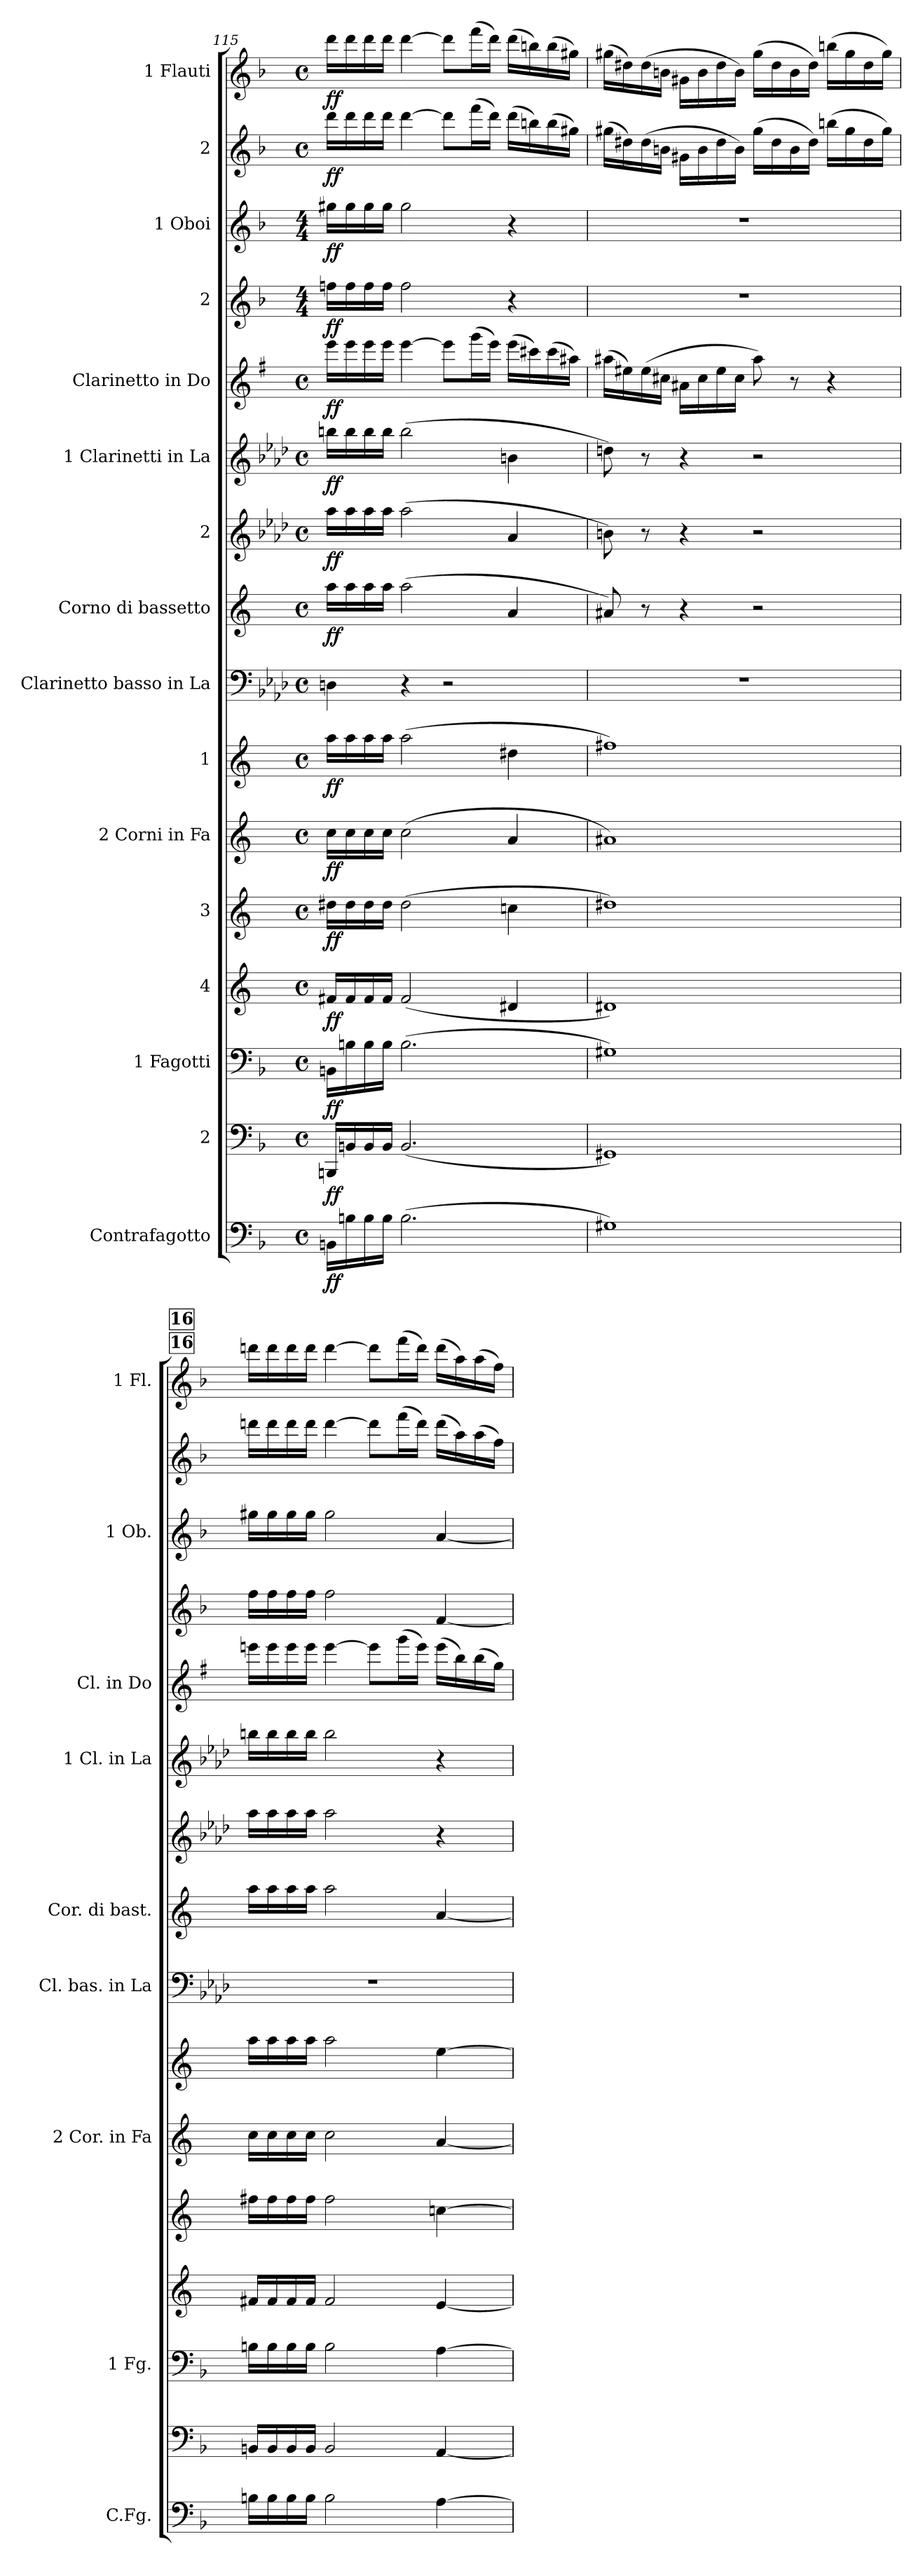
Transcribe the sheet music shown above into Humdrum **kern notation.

**kern	**dynam	**kern	**dynam	**kern	**dynam	**kern	**dynam	**kern	**dynam	**kern	**dynam	**kern	**dynam	**kern	**kern	**dynam	**kern	**dynam	**kern	**dynam	**kern	**dynam	**kern	**dynam	**kern	**dynam	**kern	**dynam	**kern	**dynam
*part16	*part16	*part15	*part15	*part14	*part14	*part13	*part13	*part12	*part12	*part11	*part11	*part10	*part10	*part9	*part8	*part8	*part7	*part7	*part6	*part6	*part5	*part5	*part4	*part4	*part3	*part3	*part2	*part2	*part1	*part1
*staff16	*staff16	*staff15	*staff15	*staff14	*staff14	*staff13	*staff13	*staff12	*staff12	*staff11	*staff11	*staff10	*staff10	*staff9	*staff8	*staff8	*staff7	*staff7	*staff6	*staff6	*staff5	*staff5	*staff4	*staff4	*staff3	*staff3	*staff2	*staff2	*staff1	*staff1
*I"Contrafagotto	*	*I"2	*	*I"1  Fagotti	*	*I"4	*	*I"3	*	*I"2  Corni in Fa	*	*I"1	*	*I"Clarinetto basso in La	*I"Corno di bassetto	*	*I"2	*	*I"1  Clarinetti in La	*	*I"Clarinetto in Do	*	*I"2	*	*I"1  Oboi	*	*I"2	*	*I"1  Flauti	*
*I'C.Fg.	*	*	*	*I'1  Fg.	*	*	*	*	*	*I'2  Cor. in Fa	*	*	*	*I'Cl. bas. in La	*I'Cor. di bast.	*	*	*	*I'1  Cl. in La	*	*I'Cl. in Do	*	*	*	*I'1  Ob.	*	*	*	*I'1  Fl.	*
*clefF4	*	*clefF4	*	*clefF4	*	*clefG2	*	*clefG2	*	*clefG2	*	*clefG2	*	*clefF4	*clefG2	*	*clefG2	*	*clefG2	*	*clefG2	*	*clefG2	*	*clefG2	*	*clefG2	*	*clefG2	*
*ITrd7c12	*	*	*	*	*	*ITrd4c7	*	*ITrd4c7	*	*ITrd4c7	*	*ITrd4c7	*	*ITrd2c3	*ITrd4c7	*	*ITrd2c3	*	*ITrd2c3	*	*ITrd1c2	*	*	*	*	*	*	*	*	*
*k[b-]	*	*k[b-]	*	*k[b-]	*	*k[b-]	*	*k[b-]	*	*k[b-]	*	*k[b-]	*	*k[b-]	*k[b-]	*	*k[b-]	*	*k[b-]	*	*k[b-]	*	*k[b-]	*	*k[b-]	*	*k[b-]	*	*k[b-]	*
*M4/4	*	*M4/4	*	*M4/4	*	*M4/4	*	*M4/4	*	*M4/4	*	*M4/4	*	*M4/4	*M4/4	*	*M4/4	*	*M4/4	*	*M4/4	*	*M4/4	*	*M4/4	*	*M4/4	*	*M4/4	*
*met(c)	*	*met(c)	*	*met(c)	*	*met(c)	*	*met(c)	*	*met(c)	*	*met(c)	*	*met(c)	*met(c)	*	*met(c)	*	*met(c)	*	*met(c)	*	*	*	*	*	*met(c)	*	*met(c)	*
=115	=115	=115	=115	=115	=115	=115	=115	=115	=115	=115	=115	=115	=115	=115	=115	=115	=115	=115	=115	=115	=115	=115	=115	=115	=115	=115	=115	=115	=115	=115
!	!LO:DY:b	!	!LO:DY:b	!	!LO:DY:b	!	!LO:DY:b	!	!LO:DY:b	!	!LO:DY:b	!	!LO:DY:b	!	!	!LO:DY:b	!	!LO:DY:b	!	!LO:DY:b	!	!LO:DY:b	!	!LO:DY:b	!	!LO:DY:b	!	!LO:DY:b	!	!LO:DY:b
16BBBn\LL	ff	16BBBn/LL	ff	16BBn\LL	ff	16Bn/LL	ff	16g#X\LL	ff	16f\LL	ff	16dd\LL	ff	4BBn\	16dd\LL	ff	16ff\LL	ff	16gg#X\LL	ff	16ddd\LL	ff	16ffn\LL	ff	16gg#X\LL	ff	16ddd\LL	ff	16ddd\LL	ff
16BBn\	.	16BBn/	.	16Bn\	.	16B/	.	16g#\	.	16f\	.	16dd\	.	.	16dd\	.	16ff\	.	16gg#\	.	16ddd\	.	16ff\	.	16gg#\	.	16ddd\	.	16ddd\	.
16BB\	.	16BB/	.	16B\	.	16B/	.	16g#\	.	16f\	.	16dd\	.	.	16dd\	.	16ff\	.	16gg#\	.	16ddd\	.	16ff\	.	16gg#\	.	16ddd\	.	16ddd\	.
16BB\JJ	.	16BB/JJ	.	16B\JJ	.	16B/JJ	.	16g#\JJ	.	16f\JJ	.	16dd\JJ	.	.	16dd\JJ	.	16ff\JJ	.	16gg#\JJ	.	16ddd\JJ	.	16ff\JJ	.	16gg#\JJ	.	16ddd\JJ	.	16ddd\JJ	.
(2.BB\	.	(2.BB/	.	(2.B\	.	(2B/	.	(2g#\	.	(2f\	.	(2dd\	.	4r	(2dd\	.	(2ff\	.	(2gg#\	.	[4ddd\	.	2ff\	.	2gg#\	.	[4ddd\	.	[4ddd\	.
.	.	.	.	.	.	.	.	.	.	.	.	.	.	2r	.	.	.	.	.	.	8ddd\L]	.	.	.	.	.	8ddd\L]	.	8ddd\L]	.
.	.	.	.	.	.	.	.	.	.	.	.	.	.	.	.	.	.	.	.	.	(16fff\L	.	.	.	.	.	(16fff\L	.	(16fff\L	.
.	.	.	.	.	.	.	.	.	.	.	.	.	.	.	.	.	.	.	.	.	16ddd\JJ)	.	.	.	.	.	16ddd\JJ)	.	16ddd\JJ)	.
.	.	.	.	.	.	4G#X/	.	4fn\	.	4d/	.	4g#X\	.	.	4d/	.	4f/	.	4g#X\	.	(16ddd\LL	.	4r	.	4r	.	(16ddd\LL	.	(16ddd\LL	.
.	.	.	.	.	.	.	.	.	.	.	.	.	.	.	.	.	.	.	.	.	16bbn\)	.	.	.	.	.	16bbn\)	.	16bbn\)	.
.	.	.	.	.	.	.	.	.	.	.	.	.	.	.	.	.	.	.	.	.	(16bb\	.	.	.	.	.	(16bb\	.	(16bb\	.
.	.	.	.	.	.	.	.	.	.	.	.	.	.	.	.	.	.	.	.	.	16gg#X\JJ)	.	.	.	.	.	16gg#X\JJ)	.	16gg#X\JJ)	.
=116	=116	=116	=116	=116	=116	=116	=116	=116	=116	=116	=116	=116	=116	=116	=116	=116	=116	=116	=116	=116	=116	=116	=116	=116	=116	=116	=116	=116	=116	=116
1GG#X)	.	1GG#X)	.	1G#X)	.	1G#X)	.	1g#X)	.	1d#X)	.	1bn)	.	1r	8d#X/)	.	8g#X\)	.	8bn\)	.	(16gg#X\LL	.	1r	.	1r	.	(16gg#X\LL	.	(16gg#X\LL	.
.	.	.	.	.	.	.	.	.	.	.	.	.	.	.	.	.	.	.	.	.	16dd#X\)	.	.	.	.	.	16dd#X\)	.	16dd#X\)	.
.	.	.	.	.	.	.	.	.	.	.	.	.	.	.	8r	.	8r	.	8r	.	(16dd#\	.	.	.	.	.	(16dd#\	.	(16dd#\	.
.	.	.	.	.	.	.	.	.	.	.	.	.	.	.	.	.	.	.	.	.	16bn\JJ	.	.	.	.	.	16bn\JJ	.	16bn\JJ	.
.	.	.	.	.	.	.	.	.	.	.	.	.	.	.	4r	.	4r	.	4r	.	16g#X\LL	.	.	.	.	.	16g#X\LL	.	16g#X\LL	.
.	.	.	.	.	.	.	.	.	.	.	.	.	.	.	.	.	.	.	.	.	16b\	.	.	.	.	.	16b\	.	16b\	.
.	.	.	.	.	.	.	.	.	.	.	.	.	.	.	.	.	.	.	.	.	16dd#\	.	.	.	.	.	16dd#\	.	16dd#\	.
.	.	.	.	.	.	.	.	.	.	.	.	.	.	.	.	.	.	.	.	.	16b\JJ	.	.	.	.	.	16b\JJ)	.	16b\JJ)	.
.	.	.	.	.	.	.	.	.	.	.	.	.	.	.	2r	.	2r	.	2r	.	8gg#\)	.	.	.	.	.	(16gg#\LL	.	(16gg#\LL	.
.	.	.	.	.	.	.	.	.	.	.	.	.	.	.	.	.	.	.	.	.	.	.	.	.	.	.	16dd#\	.	16dd#\	.
.	.	.	.	.	.	.	.	.	.	.	.	.	.	.	.	.	.	.	.	.	8r	.	.	.	.	.	16b\	.	16b\	.
.	.	.	.	.	.	.	.	.	.	.	.	.	.	.	.	.	.	.	.	.	.	.	.	.	.	.	16dd#\JJ)	.	16dd#\JJ)	.
.	.	.	.	.	.	.	.	.	.	.	.	.	.	.	.	.	.	.	.	.	4r	.	.	.	.	.	(16bbn\LL	.	(16bbn\LL	.
.	.	.	.	.	.	.	.	.	.	.	.	.	.	.	.	.	.	.	.	.	.	.	.	.	.	.	16gg#\	.	16gg#\	.
.	.	.	.	.	.	.	.	.	.	.	.	.	.	.	.	.	.	.	.	.	.	.	.	.	.	.	16dd#\	.	16dd#\	.
.	.	.	.	.	.	.	.	.	.	.	.	.	.	.	.	.	.	.	.	.	.	.	.	.	.	.	16gg#\JJ)	.	16gg#\JJ)	.
!!LO:REH:place=s1:b:B:cj:fs=14:t=16
!!LO:REH:place=s1:a:B:cj:fs=14:t=16
=117	=117	=117	=117	=117	=117	=117	=117	=117	=117	=117	=117	=117	=117	=117	=117	=117	=117	=117	=117	=117	=117	=117	=117	=117	=117	=117	=117	=117	=117	=117
16BBn\LL	.	16BBn/LL	.	16Bn\LL	.	16Bn/LL	.	16bn\LL	.	16f\LL	.	16dd\LL	.	1r	16dd\LL	.	16ff\LL	.	16gg#X\LL	.	16dddn\LL	.	16ff\LL	.	16gg#X\LL	.	16dddn\LL	.	16dddn\LL	.
16BB\	.	16BB/	.	16B\	.	16B/	.	16b\	.	16f\	.	16dd\	.	.	16dd\	.	16ff\	.	16gg#\	.	16ddd\	.	16ff\	.	16gg#\	.	16ddd\	.	16ddd\	.
16BB\	.	16BB/	.	16B\	.	16B/	.	16b\	.	16f\	.	16dd\	.	.	16dd\	.	16ff\	.	16gg#\	.	16ddd\	.	16ff\	.	16gg#\	.	16ddd\	.	16ddd\	.
16BB\JJ	.	16BB/JJ	.	16B\JJ	.	16B/JJ	.	16b\JJ	.	16f\JJ	.	16dd\JJ	.	.	16dd\JJ	.	16ff\JJ	.	16gg#\JJ	.	16ddd\JJ	.	16ff\JJ	.	16gg#\JJ	.	16ddd\JJ	.	16ddd\JJ	.
2BB\	.	2BB/	.	2B\	.	2B/	.	2b\	.	2f\	.	2dd\	.	.	2dd\	.	2ff\	.	2gg#\	.	[4ddd\	.	2ff\	.	2gg#\	.	[4ddd\	.	[4ddd\	.
.	.	.	.	.	.	.	.	.	.	.	.	.	.	.	.	.	.	.	.	.	8ddd\L]	.	.	.	.	.	8ddd\L]	.	8ddd\L]	.
.	.	.	.	.	.	.	.	.	.	.	.	.	.	.	.	.	.	.	.	.	(16fff\L	.	.	.	.	.	(16fff\L	.	(16fff\L	.
.	.	.	.	.	.	.	.	.	.	.	.	.	.	.	.	.	.	.	.	.	16ddd\JJ)	.	.	.	.	.	16ddd\JJ)	.	16ddd\JJ)	.
[4AA\	.	[4AA/	.	[4A\	.	[4A/	.	[4fn\	.	[4d/	.	[4a\	.	.	[4d/	.	4r	.	4r	.	(16ddd\LL	.	[4f/	.	[4a/	.	(16ddd\LL	.	(16ddd\LL	.
.	.	.	.	.	.	.	.	.	.	.	.	.	.	.	.	.	.	.	.	.	16aa\)	.	.	.	.	.	16aa\)	.	16aa\)	.
.	.	.	.	.	.	.	.	.	.	.	.	.	.	.	.	.	.	.	.	.	(16aa\	.	.	.	.	.	(16aa\	.	(16aa\	.
.	.	.	.	.	.	.	.	.	.	.	.	.	.	.	.	.	.	.	.	.	16ff\JJ)	.	.	.	.	.	16ff\JJ)	.	16ff\JJ)	.
=	=	=	=	=	=	=	=	=	=	=	=	=	=	=	=	=	=	=	=	=	=	=	=	=	=	=	=	=	=	=
*-	*-	*-	*-	*-	*-	*-	*-	*-	*-	*-	*-	*-	*-	*-	*-	*-	*-	*-	*-	*-	*-	*-	*-	*-	*-	*-	*-	*-	*-	*-
